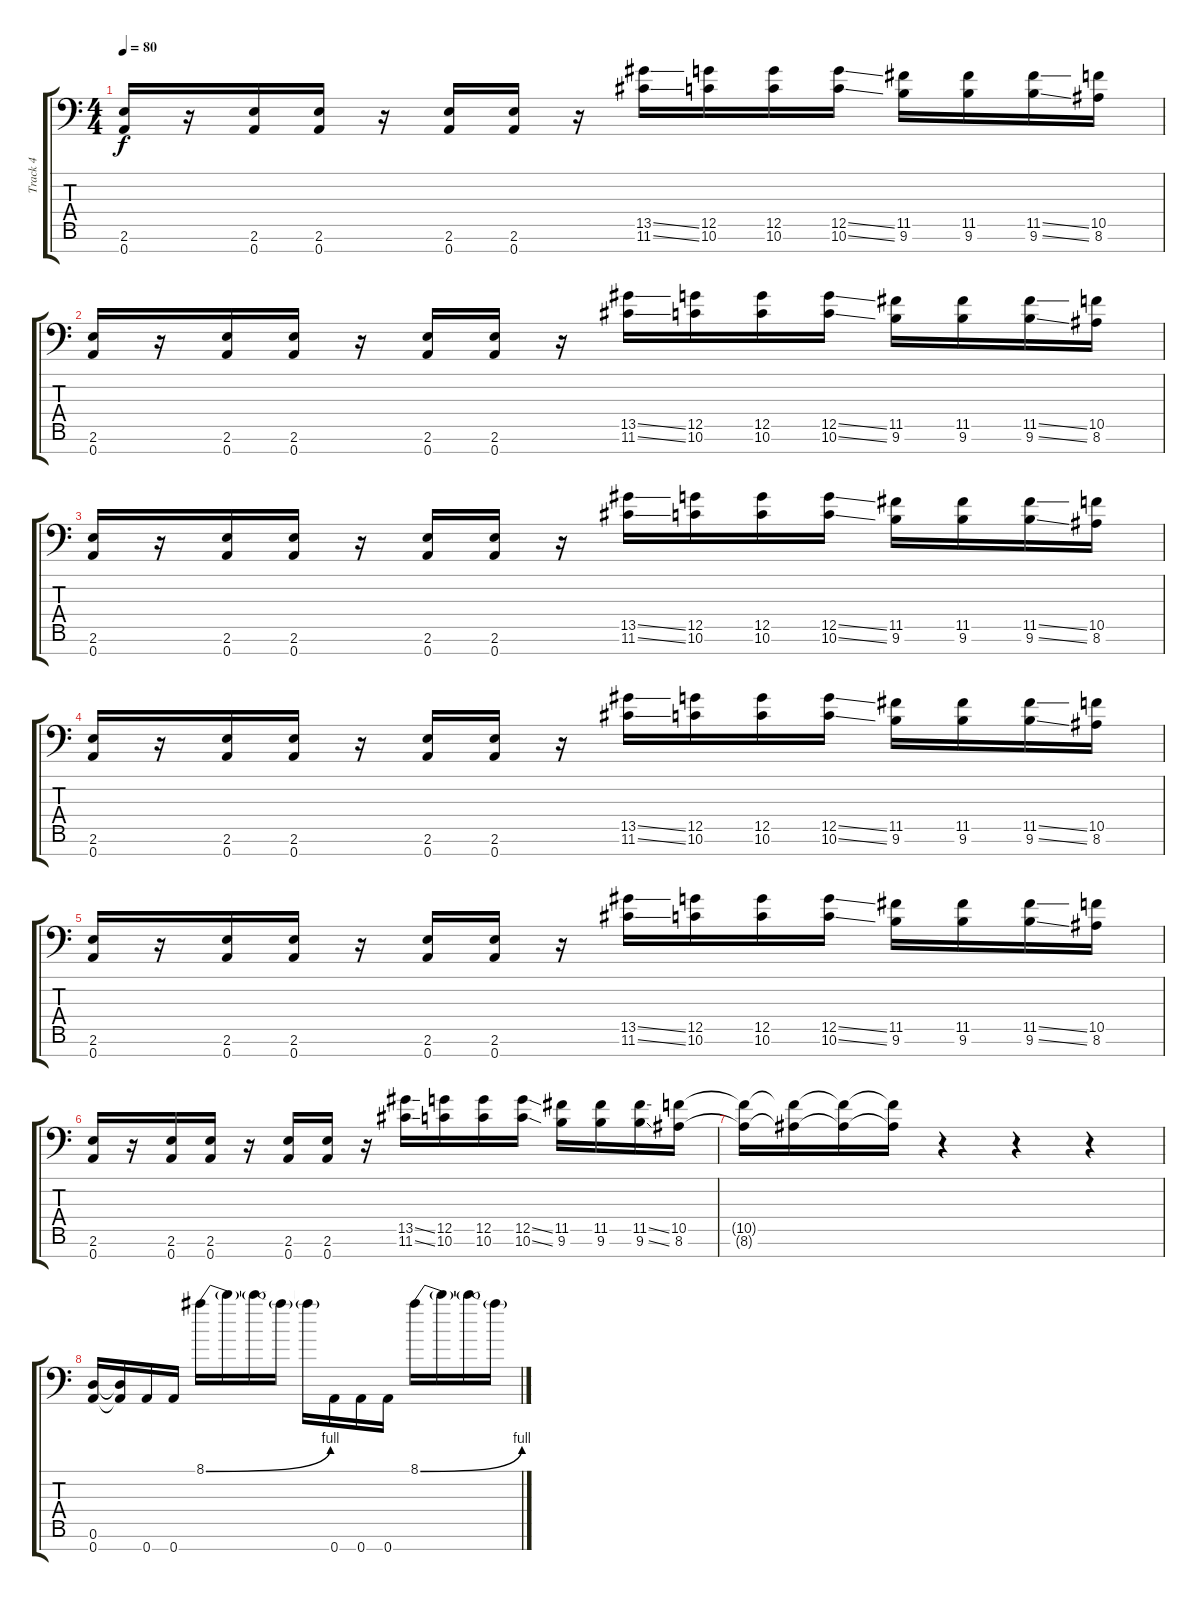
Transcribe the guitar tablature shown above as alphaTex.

\track ("Track 4" "Track 4") {instrument distortionguitar}
\staff {score tabs}
\tuning (D4 A3 F3 C3 G2 D2 A1) {hide}
\ts (4 4)
\tempo 80
\clef f4
\ks c
(2.6 0.7).16{dy f} r.16 (2.6 0.7).16 (2.6 0.7).16 r.16 (2.6 0.7).16 (2.6 0.7).16 r.16 (13.5{ss} 11.6{ss}).16 (12.5 10.6).16 (12.5 10.6).16 (12.5{ss} 10.6{ss}).16 (11.5 9.6).16 (11.5 9.6).16 (11.5{ss} 9.6{ss}).16 (10.5 8.6).16 |
(2.6 0.7).16 r.16 (2.6 0.7).16 (2.6 0.7).16 r.16 (2.6 0.7).16 (2.6 0.7).16 r.16 (13.5{ss} 11.6{ss}).16 (12.5 10.6).16 (12.5 10.6).16 (12.5{ss} 10.6{ss}).16 (11.5 9.6).16 (11.5 9.6).16 (11.5{ss} 9.6{ss}).16 (10.5 8.6).16 |
(2.6 0.7).16 r.16 (2.6 0.7).16 (2.6 0.7).16 r.16 (2.6 0.7).16 (2.6 0.7).16 r.16 (13.5{ss} 11.6{ss}).16 (12.5 10.6).16 (12.5 10.6).16 (12.5{ss} 10.6{ss}).16 (11.5 9.6).16 (11.5 9.6).16 (11.5{ss} 9.6{ss}).16 (10.5 8.6).16 |
(2.6 0.7).16 r.16 (2.6 0.7).16 (2.6 0.7).16 r.16 (2.6 0.7).16 (2.6 0.7).16 r.16 (13.5{ss} 11.6{ss}).16 (12.5 10.6).16 (12.5 10.6).16 (12.5{ss} 10.6{ss}).16 (11.5 9.6).16 (11.5 9.6).16 (11.5{ss} 9.6{ss}).16 (10.5 8.6).16 |
(2.6 0.7).16 r.16 (2.6 0.7).16 (2.6 0.7).16 r.16 (2.6 0.7).16 (2.6 0.7).16 r.16 (13.5{ss} 11.6{ss}).16 (12.5 10.6).16 (12.5 10.6).16 (12.5{ss} 10.6{ss}).16 (11.5 9.6).16 (11.5 9.6).16 (11.5{ss} 9.6{ss}).16 (10.5 8.6).16 |
(2.6 0.7).16 r.16 (2.6 0.7).16 (2.6 0.7).16 r.16 (2.6 0.7).16 (2.6 0.7).16 r.16 (13.5{ss} 11.6{ss}).16 (12.5 10.6).16 (12.5 10.6).16 (12.5{ss} 10.6{ss}).16 (11.5 9.6).16 (11.5 9.6).16 (11.5{ss} 9.6{ss}).16 (10.5 8.6).16 |
(10.5{t} 8.6{t}).16 (10.5{t} 8.6{t}).16 (10.5{t} 8.6{t}).16 (10.5{t} 8.6{t}).16 r.4 r.4 r.4 |
(0.6 0.7).16 (0.6{t} 0.7{t}).16 0.7.16 0.7.16 8.1{be (bend 0 0 60 4)}.16 8.1{t}.16 8.1{t}.16 8.1{t}.16 8.1{t}.16 0.7.16 0.7.16 0.7.16 8.1{be (bend 0 0 60 4)}.16 8.1{t}.16 8.1{t}.16 8.1{t}.16
